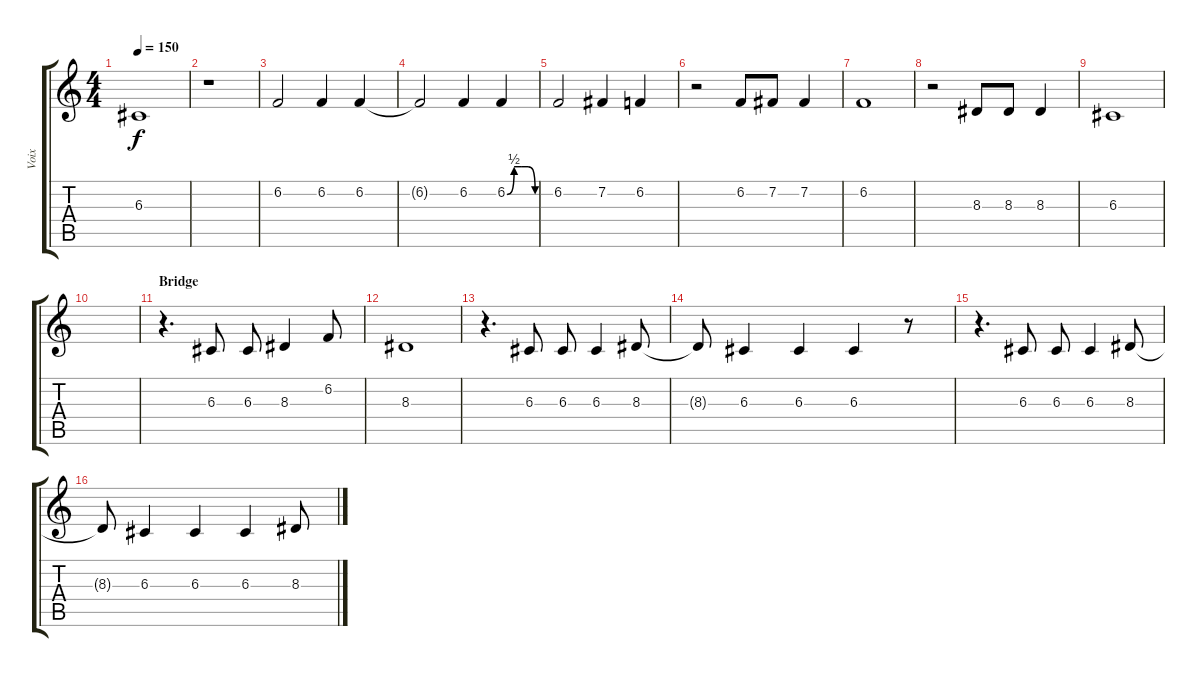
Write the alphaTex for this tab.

\track ("Voix" "Voix") {instrument violin}
\staff {score tabs}
\tuning (E4 B3 G3 D3 A2 E2) {hide}
\ts (4 4)
\tempo 150
\clef g2
\ks c
6.3.1{dy f} |
r.1 |
6.2.2 6.2.4 6.2.4 |
6.2{t}.2 6.2.4 6.2{be (custom 0 0 15 2 30 2 45 2 60 0)}.4 |
6.2.2 7.2.4 6.2.4 |
r.2 6.2.8 7.2.8 7.2.4 |
6.2.1 |
r.2 8.3.8 8.3.8 8.3.4 |
6.3.1 |
|
\section ("" "Bridge")
r.4{d} 6.3.8 6.3.8 8.3.4 6.2.8 |
8.3.1 |
r.4{d} 6.3.8 6.3.8 6.3.4 8.3.8 |
8.3{t}.8 6.3.4 6.3.4 6.3.4 r.8 |
r.4{d} 6.3.8 6.3.8 6.3.4 8.3.8 |
8.3{t}.8 6.3.4 6.3.4 6.3.4 8.3.8
